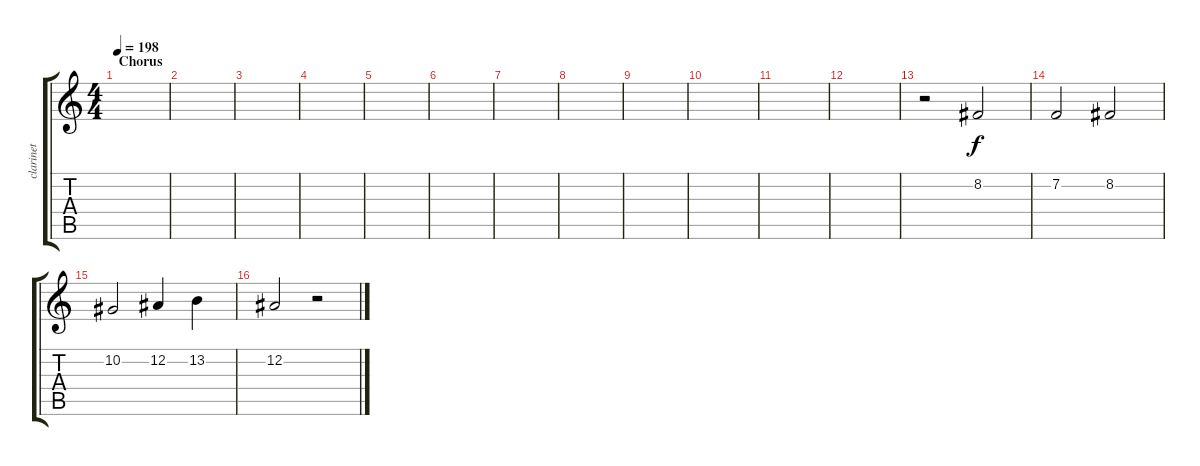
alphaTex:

\track ("clarinet" "clarinet") {instrument clarinet}
\staff {score tabs}
\tuning (Eb4 Bb3 Gb3 Db3 Ab2 Eb2) {hide}
\ts (4 4)
\section ("" "Chorus")
\tempo 198
\clef g2
\ks c
|
|
|
|
|
|
|
|
|
|
|
|
r.2 8.2.2 |
7.2.2 8.2.2 |
10.2.2 12.2.4 13.2.4 |
12.2.2 r.2
